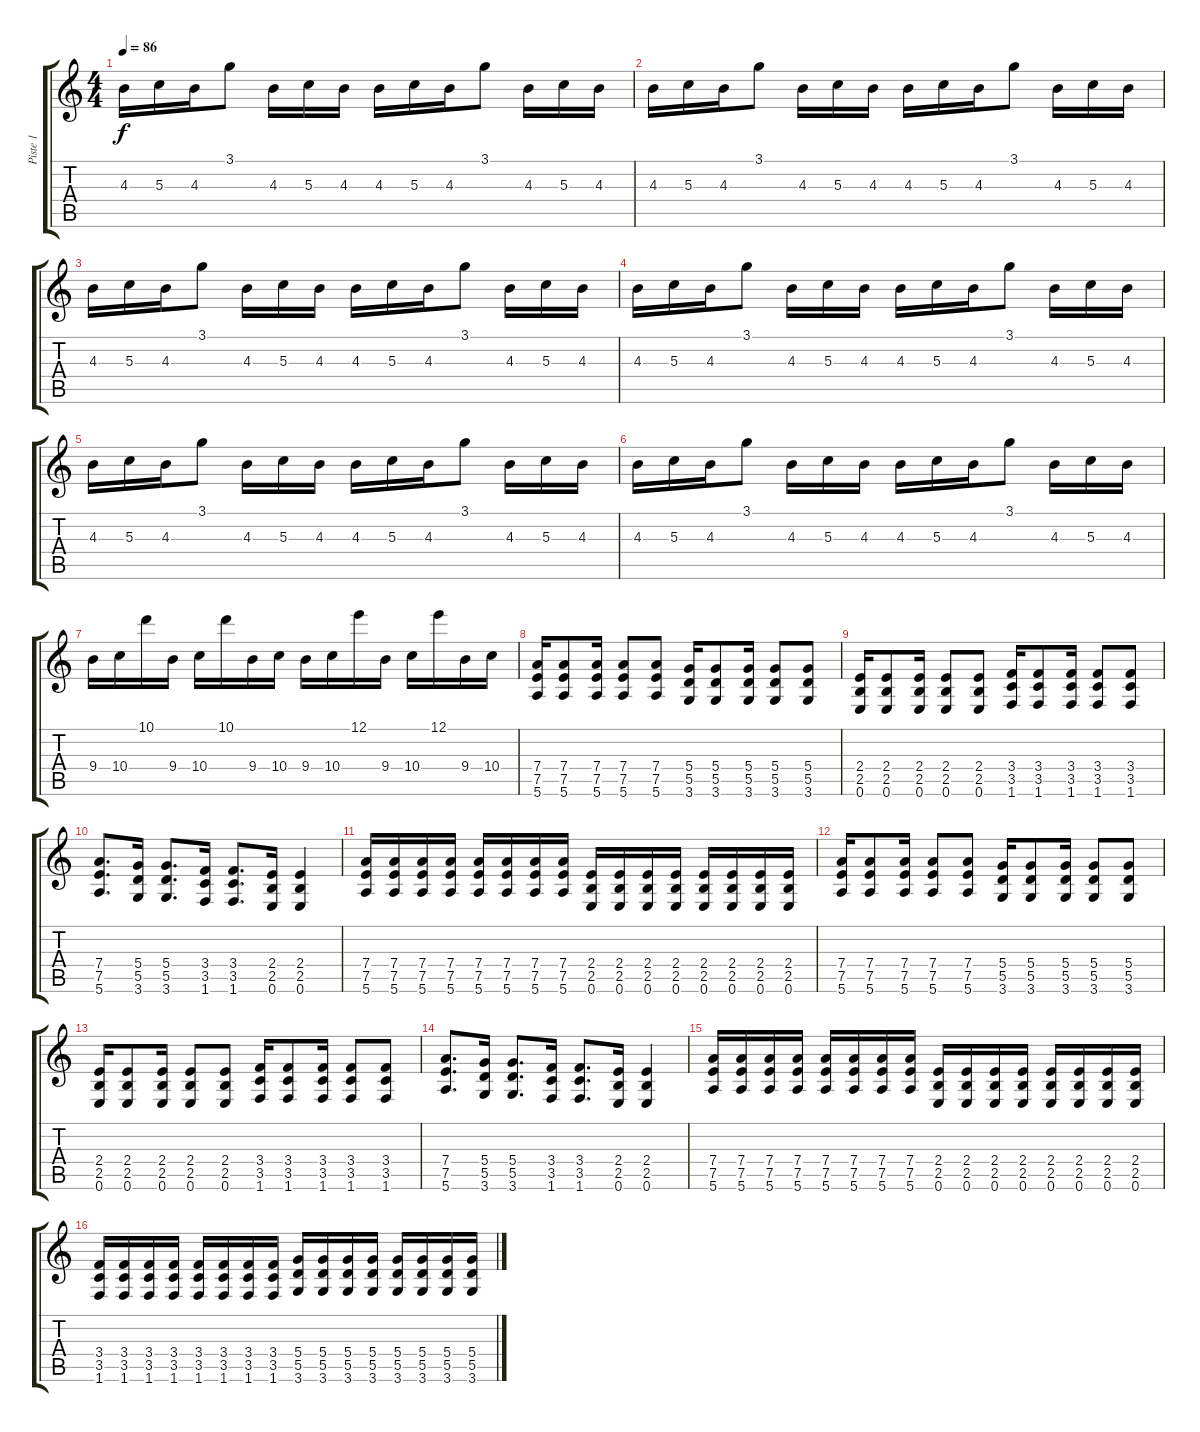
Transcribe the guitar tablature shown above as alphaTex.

\track ("Piste 1" "Piste 1") {instrument electricguitarclean}
\staff {score tabs}
\tuning (E4 B3 G3 D3 A2 E2) {hide}
\ts (4 4)
\tempo 86
\clef g2
\ks c
4.3.16{dy f} 5.3.16 4.3.16 3.1.8 4.3.16 5.3.16 4.3.16 4.3.16 5.3.16 4.3.16 3.1.8 4.3.16 5.3.16 4.3.16 |
4.3.16 5.3.16 4.3.16 3.1.8 4.3.16 5.3.16 4.3.16 4.3.16 5.3.16 4.3.16 3.1.8 4.3.16 5.3.16 4.3.16 |
4.3.16 5.3.16 4.3.16 3.1.8 4.3.16 5.3.16 4.3.16 4.3.16 5.3.16 4.3.16 3.1.8 4.3.16 5.3.16 4.3.16 |
4.3.16 5.3.16 4.3.16 3.1.8 4.3.16 5.3.16 4.3.16 4.3.16 5.3.16 4.3.16 3.1.8 4.3.16 5.3.16 4.3.16 |
4.3.16 5.3.16 4.3.16 3.1.8 4.3.16 5.3.16 4.3.16 4.3.16 5.3.16 4.3.16 3.1.8 4.3.16 5.3.16 4.3.16 |
4.3.16 5.3.16 4.3.16 3.1.8 4.3.16 5.3.16 4.3.16 4.3.16 5.3.16 4.3.16 3.1.8 4.3.16 5.3.16 4.3.16 |
9.4.16 10.4.16 10.1.16 9.4.16 10.4.16 10.1.16 9.4.16 10.4.16 9.4.16 10.4.16 12.1.16 9.4.16 10.4.16 12.1.16 9.4.16 10.4.16 |
(7.4 7.5 5.6).16{volume 9} (7.4 7.5 5.6).8 (7.4 7.5 5.6).16 (7.4 7.5 5.6).8 (7.4 7.5 5.6).8 (5.4 5.5 3.6).16 (5.4 5.5 3.6).8 (5.4 5.5 3.6).16 (5.4 5.5 3.6).8 (5.4 5.5 3.6).8 |
(2.4 2.5 0.6).16 (2.4 2.5 0.6).8 (2.4 2.5 0.6).16 (2.4 2.5 0.6).8 (2.4 2.5 0.6).8 (3.4 3.5 1.6).16 (3.4 3.5 1.6).8 (3.4 3.5 1.6).16 (3.4 3.5 1.6).8 (3.4 3.5 1.6).8 |
(7.4 7.5 5.6).8{d} (5.4 5.5 3.6).16 (5.4 5.5 3.6).8{d} (3.4 3.5 1.6).16 (3.4 3.5 1.6).8{d} (2.4 2.5 0.6).16 (2.4 2.5 0.6).4 |
(7.4 7.5 5.6).16 (7.4 7.5 5.6).16 (7.4 7.5 5.6).16 (7.4 7.5 5.6).16 (7.4 7.5 5.6).16 (7.4 7.5 5.6).16 (7.4 7.5 5.6).16 (7.4 7.5 5.6).16 (2.4 2.5 0.6).16 (2.4 2.5 0.6).16 (2.4 2.5 0.6).16 (2.4 2.5 0.6).16 (2.4 2.5 0.6).16 (2.4 2.5 0.6).16 (2.4 2.5 0.6).16 (2.4 2.5 0.6).16 |
(7.4 7.5 5.6).16 (7.4 7.5 5.6).8 (7.4 7.5 5.6).16 (7.4 7.5 5.6).8 (7.4 7.5 5.6).8 (5.4 5.5 3.6).16 (5.4 5.5 3.6).8 (5.4 5.5 3.6).16 (5.4 5.5 3.6).8 (5.4 5.5 3.6).8 |
(2.4 2.5 0.6).16 (2.4 2.5 0.6).8 (2.4 2.5 0.6).16 (2.4 2.5 0.6).8 (2.4 2.5 0.6).8 (3.4 3.5 1.6).16 (3.4 3.5 1.6).8 (3.4 3.5 1.6).16 (3.4 3.5 1.6).8 (3.4 3.5 1.6).8 |
(7.4 7.5 5.6).8{d} (5.4 5.5 3.6).16 (5.4 5.5 3.6).8{d} (3.4 3.5 1.6).16 (3.4 3.5 1.6).8{d} (2.4 2.5 0.6).16 (2.4 2.5 0.6).4 |
(7.4 7.5 5.6).16 (7.4 7.5 5.6).16 (7.4 7.5 5.6).16 (7.4 7.5 5.6).16 (7.4 7.5 5.6).16 (7.4 7.5 5.6).16 (7.4 7.5 5.6).16 (7.4 7.5 5.6).16 (2.4 2.5 0.6).16 (2.4 2.5 0.6).16 (2.4 2.5 0.6).16 (2.4 2.5 0.6).16 (2.4 2.5 0.6).16 (2.4 2.5 0.6).16 (2.4 2.5 0.6).16 (2.4 2.5 0.6).16 |
(3.4 3.5 1.6).16 (3.4 3.5 1.6).16 (3.4 3.5 1.6).16 (3.4 3.5 1.6).16 (3.4 3.5 1.6).16 (3.4 3.5 1.6).16 (3.4 3.5 1.6).16 (3.4 3.5 1.6).16 (5.4 5.5 3.6).16 (5.4 5.5 3.6).16 (5.4 5.5 3.6).16 (5.4 5.5 3.6).16 (5.4 5.5 3.6).16 (5.4 5.5 3.6).16 (5.4 5.5 3.6).16 (5.4 5.5 3.6).16
